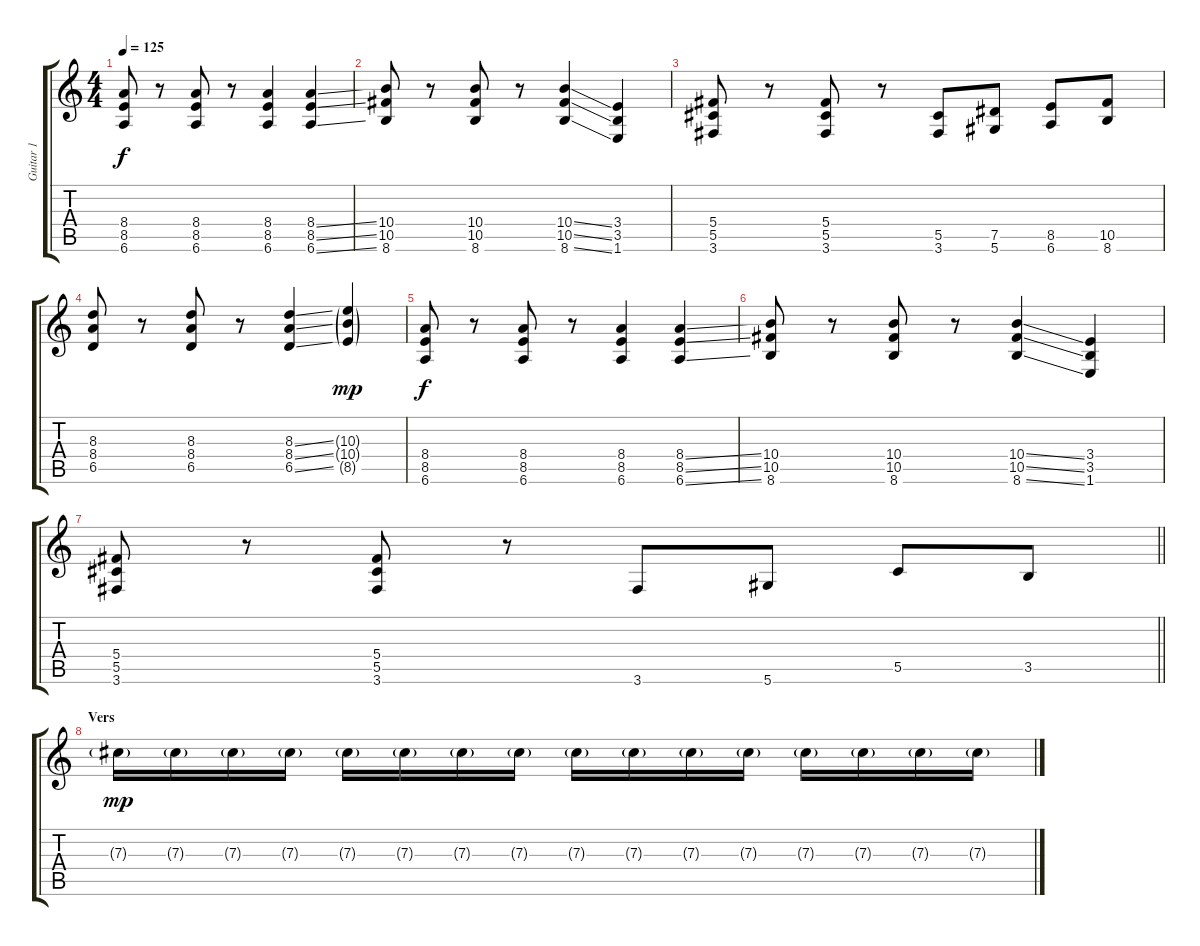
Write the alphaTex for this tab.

\track ("Guitar 1" "Guitar 1") {instrument overdrivenguitar}
\staff {score tabs}
\tuning (Eb4 Bb3 Gb3 Db3 Ab2 Eb2) {hide}
\ts (4 4)
\tempo 125
\clef g2
\ks c
(8.4 8.5 6.6).8{dy f} r.8 (8.4 8.5 6.6).8 r.8 (8.4 8.5 6.6).4 (8.4{ss} 8.5{ss} 6.6{ss}).4 |
(10.4 10.5 8.6).8 r.8 (10.4 10.5 8.6).8 r.8 (10.4{ss} 10.5{ss} 8.6{ss}).4 (3.4 3.5 1.6).4 |
(5.4 5.5 3.6).8 r.8 (5.4 5.5 3.6).8 r.8 (5.5 3.6).8 (7.5 5.6).8 (8.5 6.6).8 (10.5 8.6).8 |
(8.3 8.4 6.5).8 r.8 (8.3 8.4 6.5).8 r.8 (8.3{ss} 8.4{ss} 6.5{ss}).4 (10.3{g} 10.4{g} 8.5{g}).4{dy mp} |
(8.4 8.5 6.6).8{dy f} r.8 (8.4 8.5 6.6).8 r.8 (8.4 8.5 6.6).4 (8.4{ss} 8.5{ss} 6.6{ss}).4 |
(10.4 10.5 8.6).8 r.8 (10.4 10.5 8.6).8 r.8 (10.4{ss} 10.5{ss} 8.6{ss}).4 (3.4 3.5 1.6).4 |
\barLineRight lightlight
(5.4 5.5 3.6).8 r.8 (5.4 5.5 3.6).8 r.8 3.6.8 5.6.8 5.5.8 3.5.8 |
\section ("" "Vers")
7.3{g}.16{dy mp volume 6} 7.3{g}.16 7.3{g}.16 7.3{g}.16 7.3{g}.16 7.3{g}.16 7.3{g}.16 7.3{g}.16 7.3{g}.16 7.3{g}.16 7.3{g}.16 7.3{g}.16 7.3{g}.16 7.3{g}.16 7.3{g}.16 7.3{g}.16
